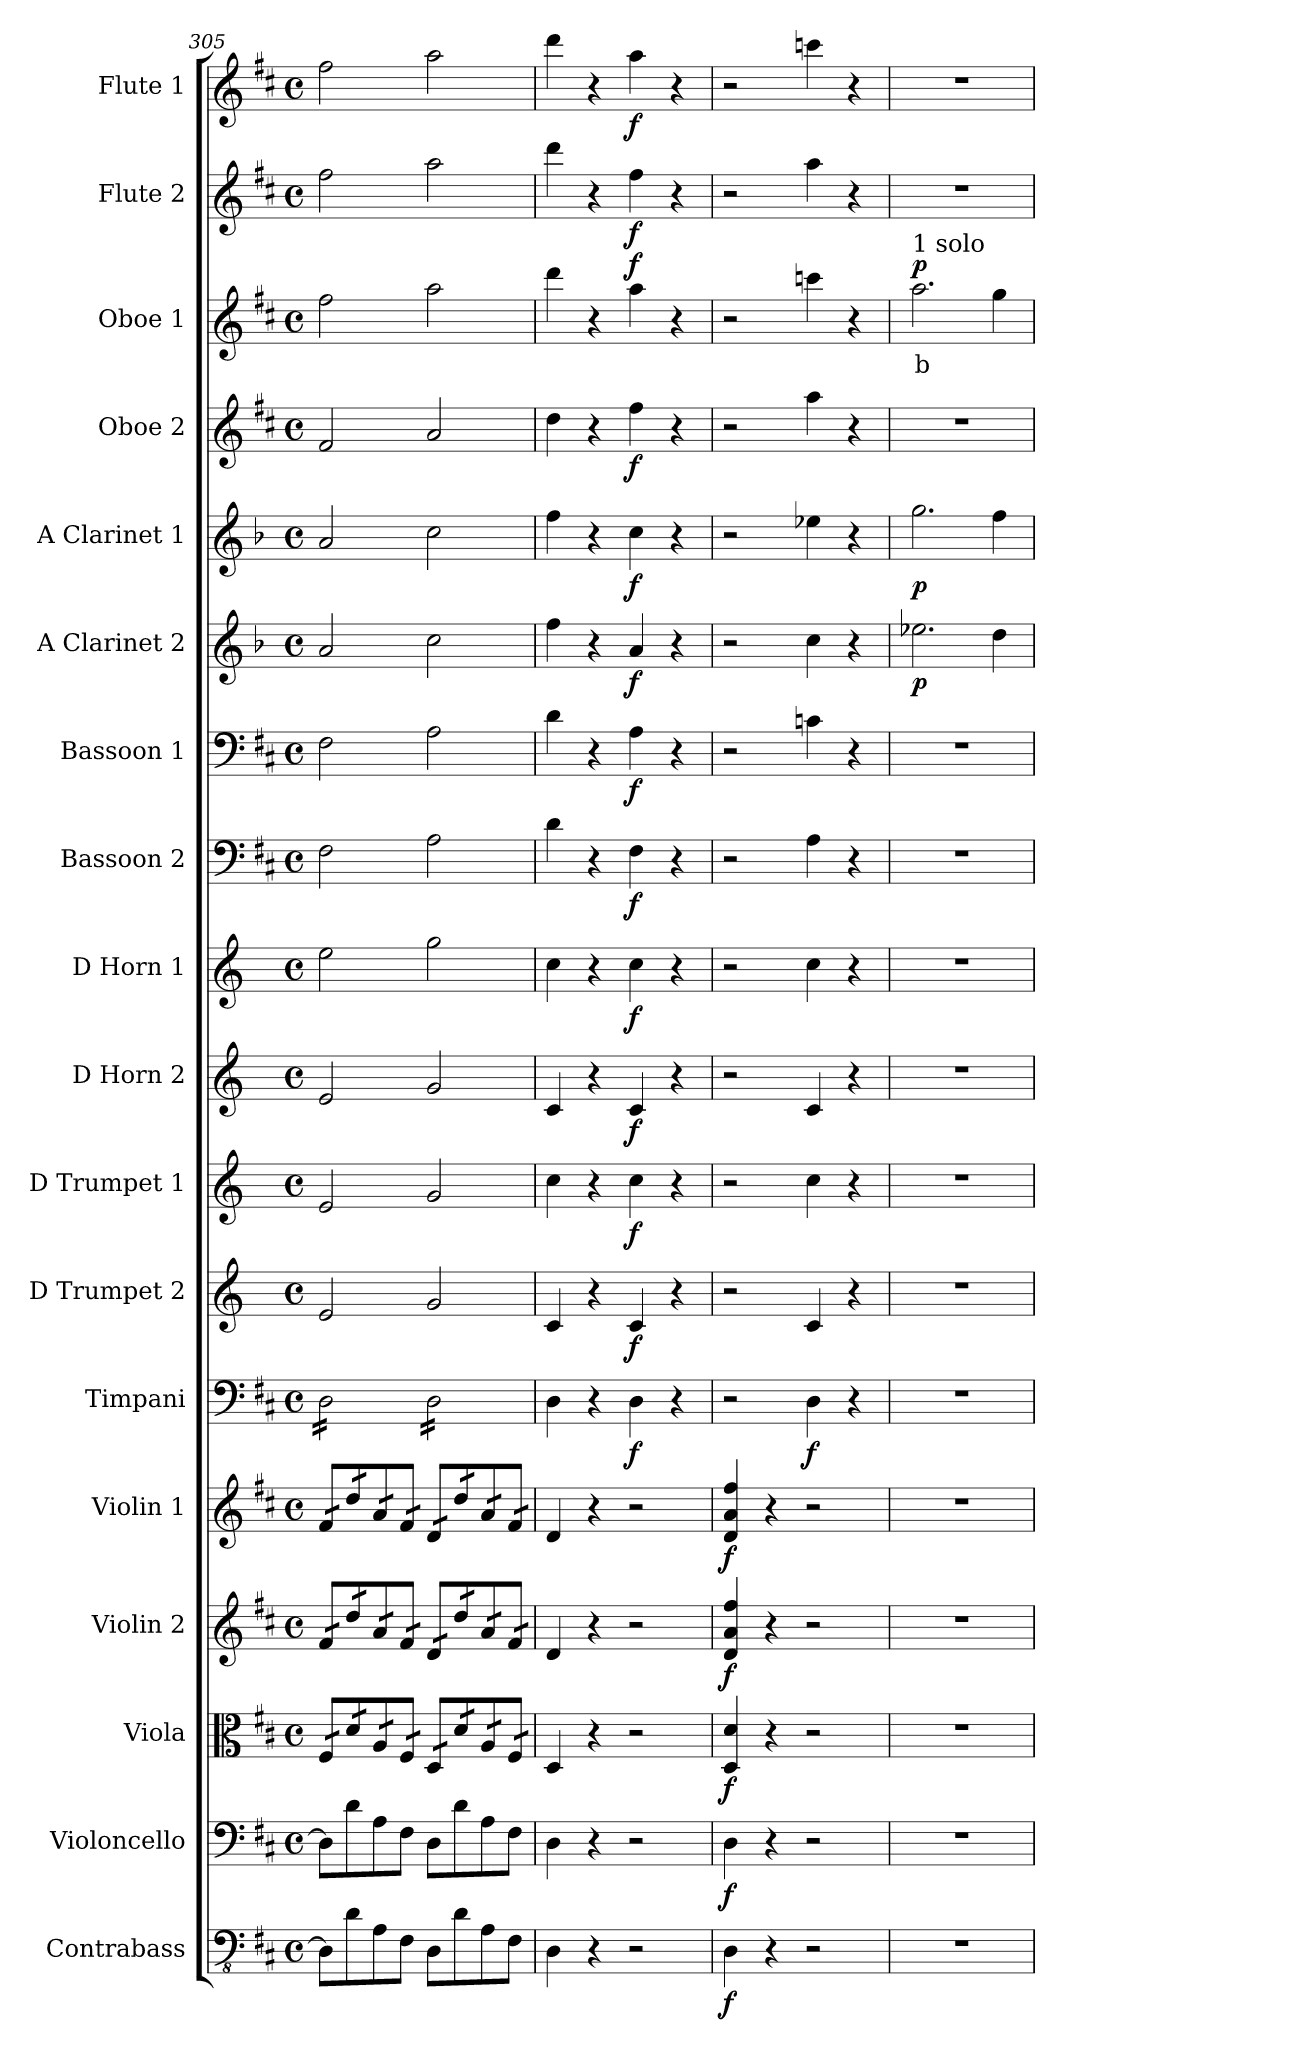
**kern	**dynam	**kern	**dynam	**kern	**dynam	**kern	**dynam	**kern	**dynam	**kern	**dynam	**kern	**dynam	**kern	**dynam	**kern	**dynam	**kern	**dynam	**kern	**dynam	**kern	**dynam	**kern	**dynam	**kern	**dynam	**kern	**dynam	**kern	**text	**dynam	**kern	**dynam	**kern	**dynam
*part18	*part18	*part17	*part17	*part16	*part16	*part15	*part15	*part14	*part14	*part13	*part13	*part12	*part12	*part11	*part11	*part10	*part10	*part9	*part9	*part8	*part8	*part7	*part7	*part6	*part6	*part5	*part5	*part4	*part4	*part3	*part3	*part3	*part2	*part2	*part1	*part1
*staff18	*staff18	*staff17	*staff17	*staff16	*staff16	*staff15	*staff15	*staff14	*staff14	*staff13	*staff13	*staff12	*staff12	*staff11	*staff11	*staff10	*staff10	*staff9	*staff9	*staff8	*staff8	*staff7	*staff7	*staff6	*staff6	*staff5	*staff5	*staff4	*staff4	*staff3	*staff3	*staff3	*staff2	*staff2	*staff1	*staff1
*I"Contrabass	*	*I"Violoncello	*	*I"Viola	*	*I"Violin 2	*	*I"Violin 1	*	*I"Timpani	*	*I"D Trumpet 2	*	*I"D Trumpet 1	*	*I"D Horn 2	*	*I"D Horn 1	*	*I"Bassoon 2	*	*I"Bassoon 1	*	*I"A Clarinet 2	*	*I"A Clarinet 1	*	*I"Oboe 2	*	*I"Oboe 1	*	*	*I"Flute 2	*	*I"Flute 1	*
*I'Cb	*	*I'Vc	*	*I'Vla	*	*I'Vln 2	*	*I'Vln 1	*	*I'Timp	*	*I'Tpt 2	*	*I'Tpt 1	*	*I'Hn 2	*	*I'Hn 1	*	*I'Bsn 2	*	*I'Bsn 1	*	*I'Cl 2	*	*I'Cl 1	*	*I'Ob 2	*	*I'Ob 1	*	*	*I'Fl 2	*	*I'Fl 1	*
*clefFv4	*	*clefF4	*	*clefC3	*	*clefG2	*	*clefG2	*	*clefF4	*	*clefG2	*	*clefG2	*	*clefG2	*	*clefG2	*	*clefF4	*	*clefF4	*	*clefG2	*	*clefG2	*	*clefG2	*	*clefG2	*	*	*clefG2	*	*clefG2	*
*	*	*	*	*	*	*	*	*	*	*	*	*ITrd-1c-2	*	*ITrd-1c-2	*	*ITrd6c10	*	*ITrd6c10	*	*	*	*	*	*ITrd2c3	*	*ITrd2c3	*	*	*	*	*	*	*	*	*	*
*k[f#c#]	*	*k[f#c#]	*	*k[f#c#]	*	*k[f#c#]	*	*k[f#c#]	*	*k[f#c#]	*	*k[f#c#]	*	*k[f#c#]	*	*k[f#c#]	*	*k[f#c#]	*	*k[f#c#]	*	*k[f#c#]	*	*k[f#c#]	*	*k[f#c#]	*	*k[f#c#]	*	*k[f#c#]	*	*	*k[f#c#]	*	*k[f#c#]	*
*M4/4	*	*M4/4	*	*M4/4	*	*M4/4	*	*M4/4	*	*M4/4	*	*M4/4	*	*M4/4	*	*M4/4	*	*M4/4	*	*M4/4	*	*M4/4	*	*M4/4	*	*M4/4	*	*M4/4	*	*M4/4	*	*	*M4/4	*	*M4/4	*
*met(c)	*	*met(c)	*	*met(c)	*	*met(c)	*	*met(c)	*	*met(c)	*	*met(c)	*	*met(c)	*	*met(c)	*	*met(c)	*	*met(c)	*	*met(c)	*	*met(c)	*	*met(c)	*	*met(c)	*	*met(c)	*	*	*met(c)	*	*met(c)	*
=305	=305	=305	=305	=305	=305	=305	=305	=305	=305	=305	=305	=305	=305	=305	=305	=305	=305	=305	=305	=305	=305	=305	=305	=305	=305	=305	=305	=305	=305	=305	=305	=305	=305	=305	=305	=305
*	*	*	*	*tremolo	*	*	*	*	*	*	*	*	*	*	*	*	*	*	*	*	*	*	*	*	*	*	*	*	*	*	*	*	*	*	*	*
*	*	*	*	*	*	*tremolo	*	*	*	*	*	*	*	*	*	*	*	*	*	*	*	*	*	*	*	*	*	*	*	*	*	*	*	*	*	*
*	*	*	*	*	*	*	*	*tremolo	*	*	*	*	*	*	*	*	*	*	*	*	*	*	*	*	*	*	*	*	*	*	*	*	*	*	*	*
*	*	*	*	*	*	*	*	*	*	*tremolo	*	*	*	*	*	*	*	*	*	*	*	*	*	*	*	*	*	*	*	*	*	*	*	*	*	*
8DD\L]	.	8D\L]	.	16F#/LL	.	16f#/LL	.	16f#/LL	.	16D\LL	.	2f#/	.	2f#/	.	2F#/	.	2f#\	.	2F#\	.	2F#\	.	2f#/	.	2f#/	.	2f#/	.	2ff#\	.	.	2ff#\	.	2ff#\	.
.	.	.	.	16F#/	.	16f#/	.	16f#/	.	16D\	.	.	.	.	.	.	.	.	.	.	.	.	.	.	.	.	.	.	.	.	.	.	.	.	.	.
8D\	.	8d\	.	16d/	.	16dd/	.	16dd/	.	16D\	.	.	.	.	.	.	.	.	.	.	.	.	.	.	.	.	.	.	.	.	.	.	.	.	.	.
.	.	.	.	16d/	.	16dd/	.	16dd/	.	16D\	.	.	.	.	.	.	.	.	.	.	.	.	.	.	.	.	.	.	.	.	.	.	.	.	.	.
8AA\	.	8A\	.	16A/	.	16a/	.	16a/	.	16D\	.	.	.	.	.	.	.	.	.	.	.	.	.	.	.	.	.	.	.	.	.	.	.	.	.	.
.	.	.	.	16A/	.	16a/	.	16a/	.	16D\	.	.	.	.	.	.	.	.	.	.	.	.	.	.	.	.	.	.	.	.	.	.	.	.	.	.
8FF#\J	.	8F#\J	.	16F#/	.	16f#/	.	16f#/	.	16D\	.	.	.	.	.	.	.	.	.	.	.	.	.	.	.	.	.	.	.	.	.	.	.	.	.	.
.	.	.	.	16F#/JJ	.	16f#/JJ	.	16f#/JJ	.	16D\JJ	.	.	.	.	.	.	.	.	.	.	.	.	.	.	.	.	.	.	.	.	.	.	.	.	.	.
8DD\L	.	8D\L	.	16D/LL	.	16d/LL	.	16d/LL	.	16D\LL	.	2a/	.	2a/	.	2A/	.	2a\	.	2A\	.	2A\	.	2a\	.	2a\	.	2a/	.	2aa\	.	.	2aa\	.	2aa\	.
.	.	.	.	16D/	.	16d/	.	16d/	.	16D\	.	.	.	.	.	.	.	.	.	.	.	.	.	.	.	.	.	.	.	.	.	.	.	.	.	.
8D\	.	8d\	.	16d/	.	16dd/	.	16dd/	.	16D\	.	.	.	.	.	.	.	.	.	.	.	.	.	.	.	.	.	.	.	.	.	.	.	.	.	.
.	.	.	.	16d/	.	16dd/	.	16dd/	.	16D\	.	.	.	.	.	.	.	.	.	.	.	.	.	.	.	.	.	.	.	.	.	.	.	.	.	.
8AA\	.	8A\	.	16A/	.	16a/	.	16a/	.	16D\	.	.	.	.	.	.	.	.	.	.	.	.	.	.	.	.	.	.	.	.	.	.	.	.	.	.
.	.	.	.	16A/	.	16a/	.	16a/	.	16D\	.	.	.	.	.	.	.	.	.	.	.	.	.	.	.	.	.	.	.	.	.	.	.	.	.	.
8FF#\J	.	8F#\J	.	16F#/	.	16f#/	.	16f#/	.	16D\	.	.	.	.	.	.	.	.	.	.	.	.	.	.	.	.	.	.	.	.	.	.	.	.	.	.
.	.	.	.	16F#/JJ	.	16f#/JJ	.	16f#/JJ	.	16D\JJ	.	.	.	.	.	.	.	.	.	.	.	.	.	.	.	.	.	.	.	.	.	.	.	.	.	.
*	*	*	*	*	*	*	*	*	*	*Xtremolo	*	*	*	*	*	*	*	*	*	*	*	*	*	*	*	*	*	*	*	*	*	*	*	*	*	*
*	*	*	*	*	*	*	*	*Xtremolo	*	*	*	*	*	*	*	*	*	*	*	*	*	*	*	*	*	*	*	*	*	*	*	*	*	*	*	*
*	*	*	*	*	*	*Xtremolo	*	*	*	*	*	*	*	*	*	*	*	*	*	*	*	*	*	*	*	*	*	*	*	*	*	*	*	*	*	*
*	*	*	*	*Xtremolo	*	*	*	*	*	*	*	*	*	*	*	*	*	*	*	*	*	*	*	*	*	*	*	*	*	*	*	*	*	*	*	*
=306	=306	=306	=306	=306	=306	=306	=306	=306	=306	=306	=306	=306	=306	=306	=306	=306	=306	=306	=306	=306	=306	=306	=306	=306	=306	=306	=306	=306	=306	=306	=306	=306	=306	=306	=306	=306
4DD\	.	4D\	.	4D/	.	4d/	.	4d/	.	4D\	.	4d/	.	4dd\	.	4D/	.	4d\	.	4d\	.	4d\	.	4dd\	.	4dd\	.	4dd\	.	4ddd\	.	.	4ddd\	.	4ddd\	.
4r	.	4r	.	4r	.	4r	.	4r	.	4r	.	4r	.	4r	.	4r	.	4r	.	4r	.	4r	.	4r	.	4r	.	4r	.	4r	.	.	4r	.	4r	.
!	!	!	!	!	!	!	!	!	!	!	!LO:DY:b	!	!LO:DY:b	!	!LO:DY:b	!	!LO:DY:b	!	!LO:DY:b	!	!LO:DY:b	!	!LO:DY:b	!	!LO:DY:b	!	!LO:DY:b	!	!LO:DY:b	!	!	!LO:DY:b	!	!LO:DY:b	!	!LO:DY:b
2r	.	2r	.	2r	.	2r	.	2r	.	4D\	f	4d/	f	4dd\	f	4D/	f	4d\	f	4F#\	f	4A\	f	4f#/	f	4a\	f	4ff#\	f	4aa\	.	f	4ff#\	f	4aa\	f
.	.	.	.	.	.	.	.	.	.	4r	.	4r	.	4r	.	4r	.	4r	.	4r	.	4r	.	4r	.	4r	.	4r	.	4r	.	.	4r	.	4r	.
!!LO:PB:g=z
=307	=307	=307	=307	=307	=307	=307	=307	=307	=307	=307	=307	=307	=307	=307	=307	=307	=307	=307	=307	=307	=307	=307	=307	=307	=307	=307	=307	=307	=307	=307	=307	=307	=307	=307	=307	=307
!	!LO:DY:b	!	!LO:DY:b	!	!LO:DY:b	!	!LO:DY:b	!	!LO:DY:b	!	!	!	!	!	!	!	!	!	!	!	!	!	!	!	!	!	!	!	!	!	!	!	!	!	!	!
4DD\	f	4D\	f	4D/ 4d/	f	4d/ 4a/ 4ff#/	f	4d/ 4a/ 4ff#/	f	2r	.	2r	.	2r	.	2r	.	2r	.	2r	.	2r	.	2r	.	2r	.	2r	.	2r	.	.	2r	.	2r	.
4r	.	4r	.	4r	.	4r	.	4r	.	.	.	.	.	.	.	.	.	.	.	.	.	.	.	.	.	.	.	.	.	.	.	.	.	.	.	.
!	!	!	!	!	!	!	!	!	!	!	!LO:DY:b	!	!	!	!	!	!	!	!	!	!	!	!	!	!	!	!	!	!	!	!	!	!	!	!	!
2r	.	2r	.	2r	.	2r	.	2r	.	4D\	f	4d/	.	4dd\	.	4D/	.	4d\	.	4A\	.	4cn\	.	4a\	.	4ccn\	.	4aa\	.	4cccn\	.	.	4aa\	.	4cccn\	.
.	.	.	.	.	.	.	.	.	.	4r	.	4r	.	4r	.	4r	.	4r	.	4r	.	4r	.	4r	.	4r	.	4r	.	4r	.	.	4r	.	4r	.
=308	=308	=308	=308	=308	=308	=308	=308	=308	=308	=308	=308	=308	=308	=308	=308	=308	=308	=308	=308	=308	=308	=308	=308	=308	=308	=308	=308	=308	=308	=308	=308	=308	=308	=308	=308	=308
!	!	!	!	!	!	!	!	!	!	!	!	!	!	!	!	!	!	!	!	!	!	!	!	!	!	!	!	!	!	!LO:TX:a:t=1 solo	!	!	!	!	!	!
!	!	!	!	!	!	!	!	!	!	!	!	!	!	!	!	!	!	!	!	!	!	!	!	!	!LO:DY:b	!	!LO:DY:b	!	!	!	!LO:LY:b:color=#FF0000	!LO:DY:b	!	!	!	!
1r	.	1r	.	1r	.	1r	.	1r	.	1r	.	1r	.	1r	.	1r	.	1r	.	1r	.	1r	.	2.ccn\	p	2.ee\	p	1r	.	2.aa\	b	p	1r	.	1r	.
.	.	.	.	.	.	.	.	.	.	.	.	.	.	.	.	.	.	.	.	.	.	.	.	4b\	.	4dd\	.	.	.	4gg\	.	.	.	.	.	.
=	=	=	=	=	=	=	=	=	=	=	=	=	=	=	=	=	=	=	=	=	=	=	=	=	=	=	=	=	=	=	=	=	=	=	=	=
*-	*-	*-	*-	*-	*-	*-	*-	*-	*-	*-	*-	*-	*-	*-	*-	*-	*-	*-	*-	*-	*-	*-	*-	*-	*-	*-	*-	*-	*-	*-	*-	*-	*-	*-	*-	*-
